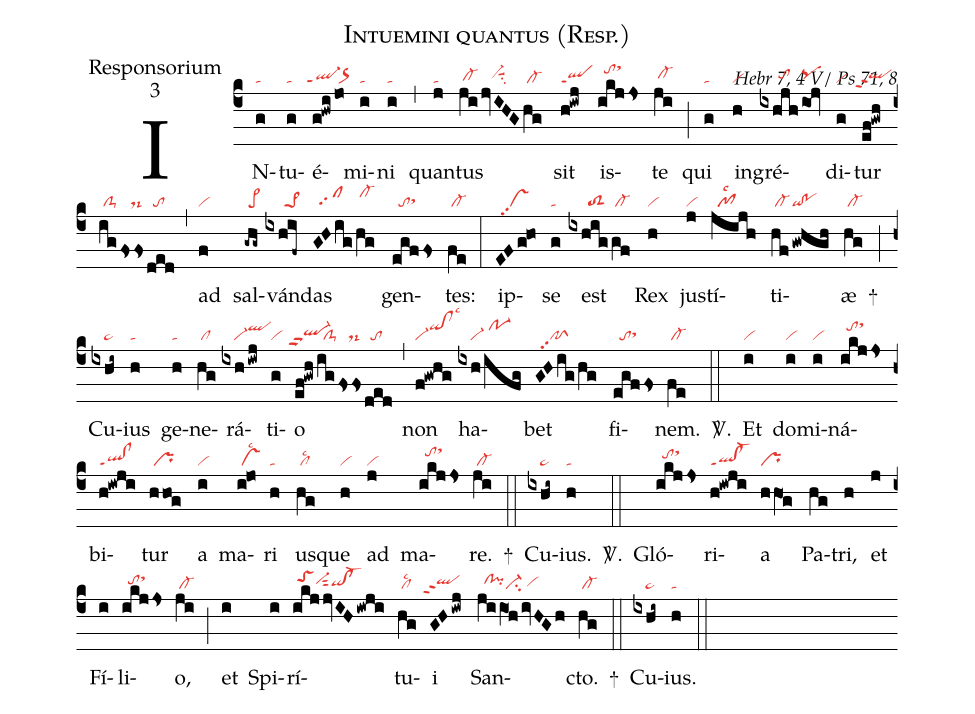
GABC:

name:Intuemini quantus (Resp.);
office-part:Responsorium;
mode:3;
commentary:Hebr 7, 4 V/ Ps 71, 8;
nabc-lines:1;
%%
(c4)
IN(g|ta)tu(g|ta)é(g!hwi|``ql-ppt1|/jo|/or>)mi(i|ta)ni(i|ta) (,)
quan(j|ta)tus(ji|/cl-hg|/jvIHG|///vi-hhsuu1su2|hg|/cl-) sit(h!iwj|qlppt1) is(ikjjs|//tohjsthl)te(ji|/cl-hh) (;)
qui(g|ta) in(h|vi)gré(ixhjh|//////tohh|iOj|pqhh)di(g|vi)tur(ef!gwh|``qlhhppt2|/ig|/clS-|fss|///ds-|ded|//to) (,)
ad(f|vi) sal(-ghg~|/pe>)ván(ixhif~|//////pe>1)das(GHig|//sfhg|/hg|/cl-hj) gen(egffs|//tosthh)tes:(fe|/cl-) (:)
ip(EFg!ho|//vspp2)se(g|ta) est(ixhig|//////toS2|gf|/cl-) Rex(h|vi) jus(j|vi)tí(jijh|//pf1lsc2)ti(hf|/cl-|!gwhgh|qi!po)æ(hg|/cl-) +(;)
Cu(ixhi~|////pe~)ius(h|ta) ge(h|ta)ne(hg|/cl)rá(ixh|////vi-|!iwj|qlhj)ti(g|vi)o(ef!gwh|``ql-hhppu2|/ig|//clS-|fss|///ds-|ded|//to) (,)
non(f!gwhg|vi-qihj!clhjlsc3) ha(ixh/ifg|////vi-/po-1hj)bet(GHig/hg|//pfSpp2) fi(egffs|//tosthh)nem.(fe|/cl-) <sp>V/</sp>.(::)
Et(i|vi) do(i|vi)mi(i|vi)ná(ikjjs|//tohjsthl)bi(h!iwji|ql!clppt1)tur(hhog|/pr) a(i|vi) ma(i!jo|/vslsc2)ri(h|ta) us(hg|/cllsc2)que(h|vi) ad(j|vi) ma(ikjjs|//tohjsthl)re.(ji|/cl-) +(::)
Cu(ixhi~|////pe~)ius.(h|ta) <sp>V/</sp>.(::)
Gló(ikjjs|//tohisthk)ri(h!iwji|ql!cl-ppt1)a(hhO1g|pr) Pa(hg)tri,(h) et(j) Fí(i)li(ikjjs|//tohhsthj)o,(ji|/cl-) (;)
et(i) Spi(i)rí(ikjjvIHiwji|/toShivi-hhsut2qihg!cl-hg)tu(hg|/cllsc2)i(GHiwj|``qlhhppt2)
San(jiiO1hivHGh|//clhh!pihhci-/vihg)cto.(hg|/cl-) +(::)
Cu(ixhi~|////pe~)ius.(h|ta) (::)
